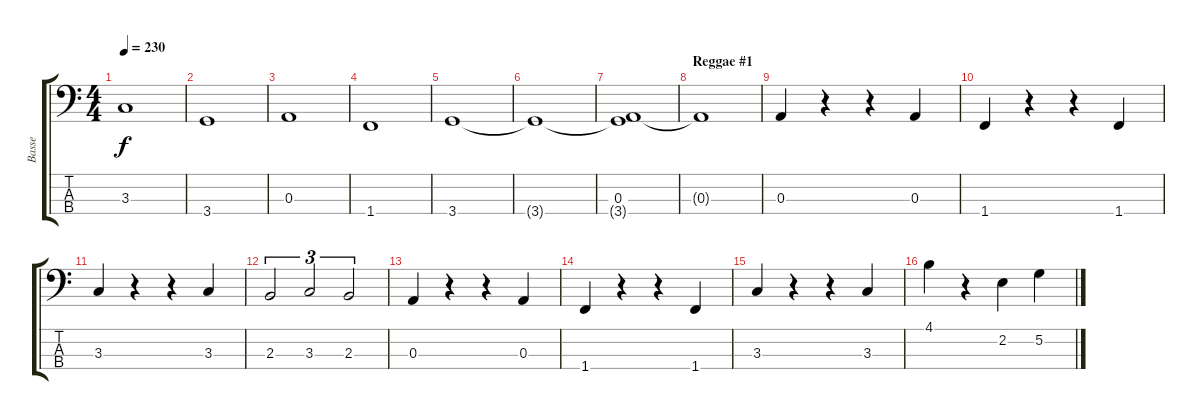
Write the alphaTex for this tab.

\track ("Basse" "Basse") {instrument fretlessbass}
\staff {score tabs}
\tuning (G2 D2 A1 E1) {hide}
\ts (4 4)
\tempo 230
\clef f4
\ks c
3.3.1{dy f} |
3.4.1 |
0.3.1 |
1.4.1 |
3.4.1 |
3.4{t}.1 |
(0.3 3.4{t}).1 |
\section ("" "Reggae #1")
0.3{t}.1 |
0.3.4 r.4 r.4 0.3.4 |
1.4.4 r.4 r.4 1.4.4 |
3.3.4 r.4 r.4 3.3.4 |
2.3.2{tu (3 2)} 3.3.2{tu (3 2)} 2.3.2{tu (3 2)} |
0.3.4 r.4 r.4 0.3.4 |
1.4.4 r.4 r.4 1.4.4 |
3.3.4 r.4 r.4 3.3.4 |
4.1.4 r.4 2.2.4 5.2.4
